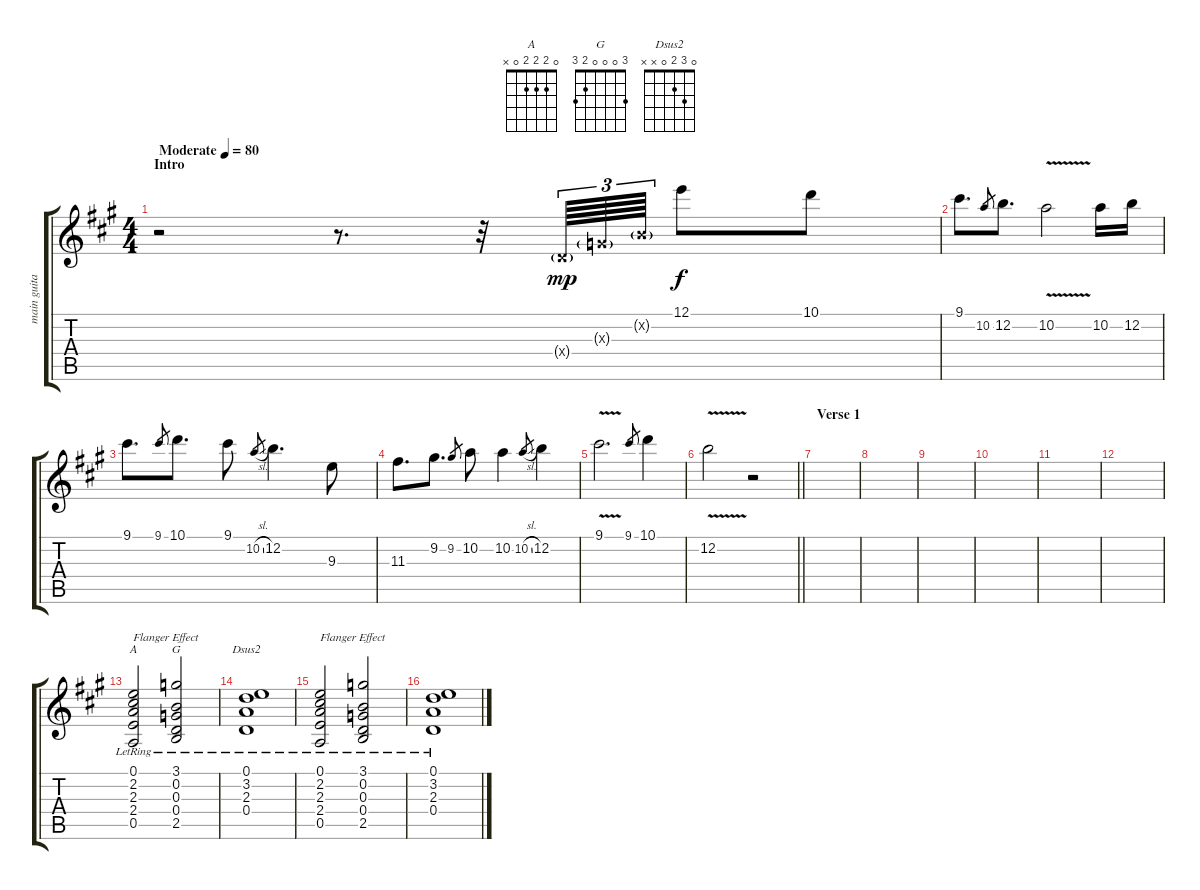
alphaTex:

\track ("main guitar" "main guita") {instrument acousticguitarnylon}
\staff {score tabs}
\tuning (E4 B3 G3 D3 A2 E2) {hide}
\chord ("A" 0 2 2 2 0 x)
\chord ("G" 3 0 0 0 2 3)
\chord ("Dsus2" 0 3 2 0 x x)
\ts (4 4)
\section ("" "Intro")
\tempo (80 "Moderate")
\clef g2
\ks a
r.2{dy mp instrument acousticguitarnylon} r.8{d} r.32 0.4{g x}.64{tu (3 2)} 0.3{g x}.64{tu (3 2)} 0.2{g x}.64{tu (3 2)} 12.1.8{dy f} 10.1.8 |
9.1.8{d} 10.2.8{gr} 12.2.8{d} 10.2{v}.2 10.2.16 12.2.16 |
9.1.8{d} 9.1.8{gr} 10.1.8{d} 9.1.8 10.2{sl}.8{gr} 12.2.4{d} 9.3.8 |
11.3.8{d} 9.2.8{d} 9.2.8{gr} 10.2.8 10.2.4 10.2{sl}.8{gr} 12.2.4 |
9.1{v}.2{d} 9.1.8{gr} 10.1.4 |
\barLineRight lightlight
12.2{v}.2 r.2 |
\section ("" "Verse 1")
|
|
|
|
|
|
(0.1{lr} 2.2{lr} 2.3{lr} 2.4{lr} 0.5{lr}).2{ch "A" txt "Flanger Effect"} (3.1{lr} 0.2{lr} 0.3{lr} 0.4{lr} 2.5{lr}).2{ch "G"} |
(0.1{lr} 3.2{lr} 2.3{lr} 0.4{lr}).1{ch "Dsus2"} |
(0.1{lr} 2.2{lr} 2.3{lr} 2.4{lr} 0.5{lr}).2{txt "Flanger Effect"} (3.1{lr} 0.2{lr} 0.3{lr} 0.4{lr} 2.5{lr}).2 |
(0.1{lr} 3.2{lr} 2.3{lr} 0.4{lr}).1
